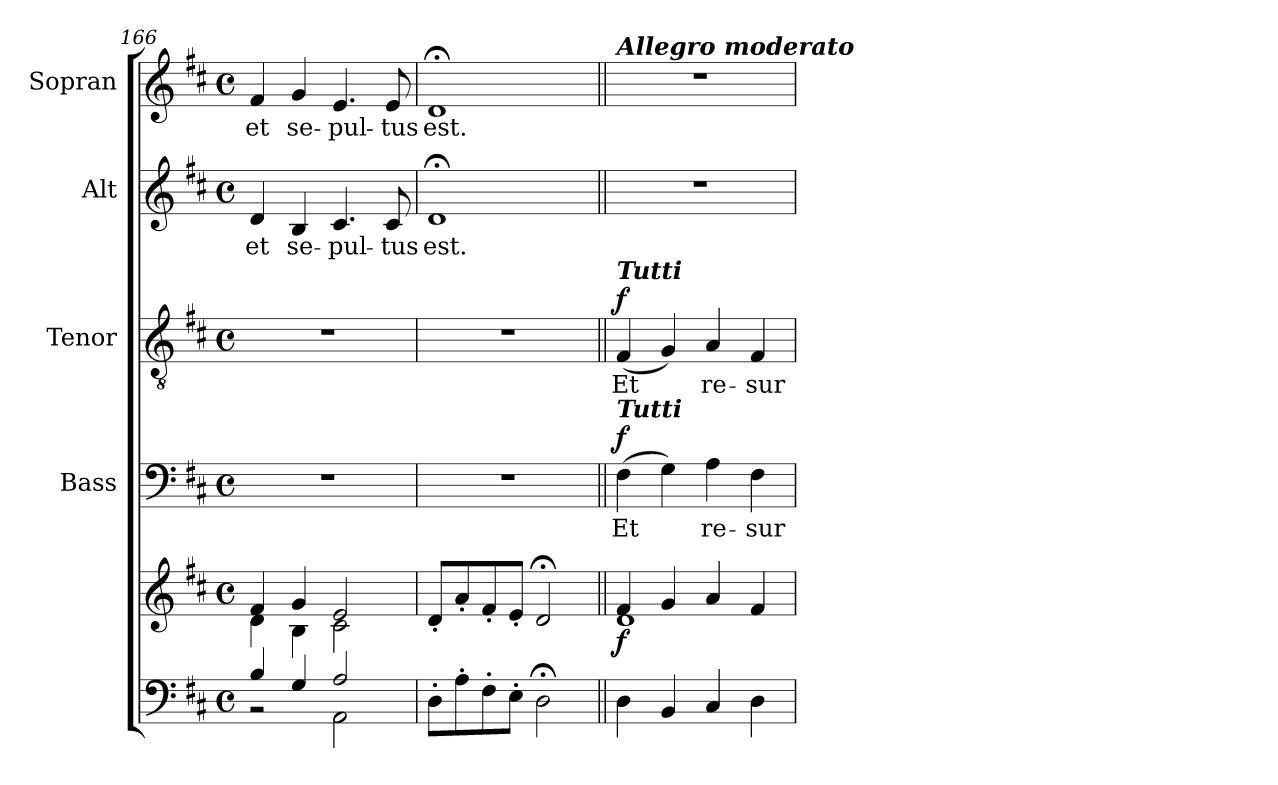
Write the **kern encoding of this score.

**kern	**kern	**dynam	**kern	**text	**dynam	**kern	**text	**dynam	**kern	**text	**kern	**text
*part5	*part5	*part5	*part4	*part4	*part4	*part3	*part3	*part3	*part2	*part2	*part1	*part1
*staff6	*staff5	*staff5/6	*staff4	*staff4	*staff4	*staff3	*staff3	*staff3	*staff2	*staff2	*staff1	*staff1
*	*	*	*I"Bass	*	*	*I"Tenor	*	*	*I"Alt	*	*I"Sopran	*
*	*	*	*I'B.	*	*	*I'T.	*	*	*I'A.	*	*I'S.	*
*clefF4	*clefG2	*	*clefF4	*	*	*clefGv2	*	*	*clefG2	*	*clefG2	*
*k[f#c#]	*k[f#c#]	*	*k[f#c#]	*	*	*k[f#c#]	*	*	*k[f#c#]	*	*k[f#c#]	*
*D:	*D:	*	*D:	*	*	*D:	*	*	*D:	*	*D:	*
*M4/4	*M4/4	*	*M4/4	*	*	*M4/4	*	*	*M4/4	*	*M4/4	*
*met(c)	*met(c)	*	*met(c)	*	*	*met(c)	*	*	*met(c)	*	*met(c)	*
=166	=166	=166	=166	=166	=166	=166	=166	=166	=166	=166	=166	=166
*^	*^	*	*	*	*	*	*	*	*	*	*	*
!	!	!	!	!	!	!	!	!	!	!	!	!LO:LY:b	!	!LO:LY:b
4B/	2rBB	4f#/	4d\	.	1r	.	.	1r	.	.	4d/	et	4f#/	et
!	!	!	!	!	!	!	!	!	!	!	!	!LO:LY:b	!	!LO:LY:b
4G/	.	4g/	4B\	.	.	.	.	.	.	.	4B/	se-	4g/	se-
!	!	!	!	!	!	!	!	!	!	!	!	!LO:LY:b	!	!LO:LY:b
2A/	2AA\	2e/	2c#\	.	.	.	.	.	.	.	4.c#/	-pul-	4.e/	-pul-
!	!	!	!	!	!	!	!	!	!	!	!	!LO:LY:b	!	!LO:LY:b
.	.	.	.	.	.	.	.	.	.	.	8c#/	-tus	8e/	-tus
*v	*v	*	*	*	*	*	*	*	*	*	*	*	*	*
*	*v	*v	*	*	*	*	*	*	*	*	*	*	*
=167	=167	=167	=167	=167	=167	=167	=167	=167	=167	=167	=167	=167
!	!	!	!	!	!	!	!	!	!	!LO:LY:b	!	!LO:LY:b
8D'>\L	8d'</L	.	1r	.	.	1r	.	.	1d;<	est.	1d;<	est.
8A'>\	8a'</	.	.	.	.	.	.	.	.	.	.	.
8F#'>\	8f#'</	.	.	.	.	.	.	.	.	.	.	.
8E'>\J	8e'</J	.	.	.	.	.	.	.	.	.	.	.
2D;<\	2d;</	.	.	.	.	.	.	.	.	.	.	.
!!LO:PB:g=z
=168||	=168||	=168||	=168||	=168||	=168||	=168||	=168||	=168||	=168||	=168||	=168||	=168||
*	*^	*	*	*	*	*	*	*	*	*	*	*
!	!	!	!	!	!	!	!	!	!	!	!	!LO:TX:a:Bi:t=Allegro moderato	!
!	!	!	!	!	!	!	!LO:TX:a:Bi:t=Tutti	!	!	!	!	!	!
!	!	!	!	!LO:TX:a:Bi:t=Tutti	!	!	!	!	!	!	!	!	!
!	!	!	!LO:DY:b	!	!LO:LY:b	!LO:DY:a	!	!LO:LY:b	!LO:DY:a	!	!	!	!
4D\	4f#/	1d	f	(>4F#\	Et	f	(<4F#/	Et	f	1r	.	1r	.
4BB/	4g/	.	.	4G\)	.	.	4G/)	.	.	.	.	.	.
!	!	!	!	!	!LO:LY:b	!	!	!LO:LY:b	!	!	!	!	!
4C#/	4a/	.	.	4A\	re-	.	4A/	re-	.	.	.	.	.
!	!	!	!	!	!LO:LY:b	!	!	!LO:LY:b	!	!	!	!	!
4D\	4f#/	.	.	4F#\	-sur-	.	4F#/	-sur-	.	.	.	.	.
*	*v	*v	*	*	*	*	*	*	*	*	*	*	*
=	=	=	=	=	=	=	=	=	=	=	=	=
*-	*-	*-	*-	*-	*-	*-	*-	*-	*-	*-	*-	*-
